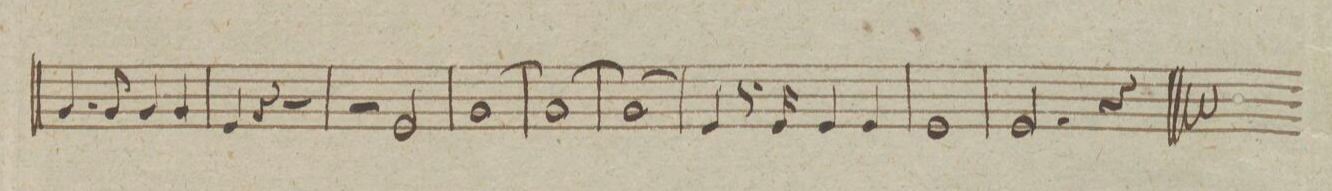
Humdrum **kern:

**kern	**dynam
*I"Clarino Secundo in C.	*
*clefG2	*
*k[]	*
*met(c)	*
*M4/4	*
4.g/	.
8g/	.
4g/	.
4g/	.
=58	=58
2e/	.
2r	.
=59	=59
2r	.
2e/	.
=60	=60
[>1g	.
=61	=61
1g_>	.
=62	=62
1g]	.
=63	=63
4e/	.
8.r	.
16e/	.
4e/	.
4e/	.
=64	=64
1e	.
=65	=65
2.e/	.
4r	.
==	==
*-	*-
